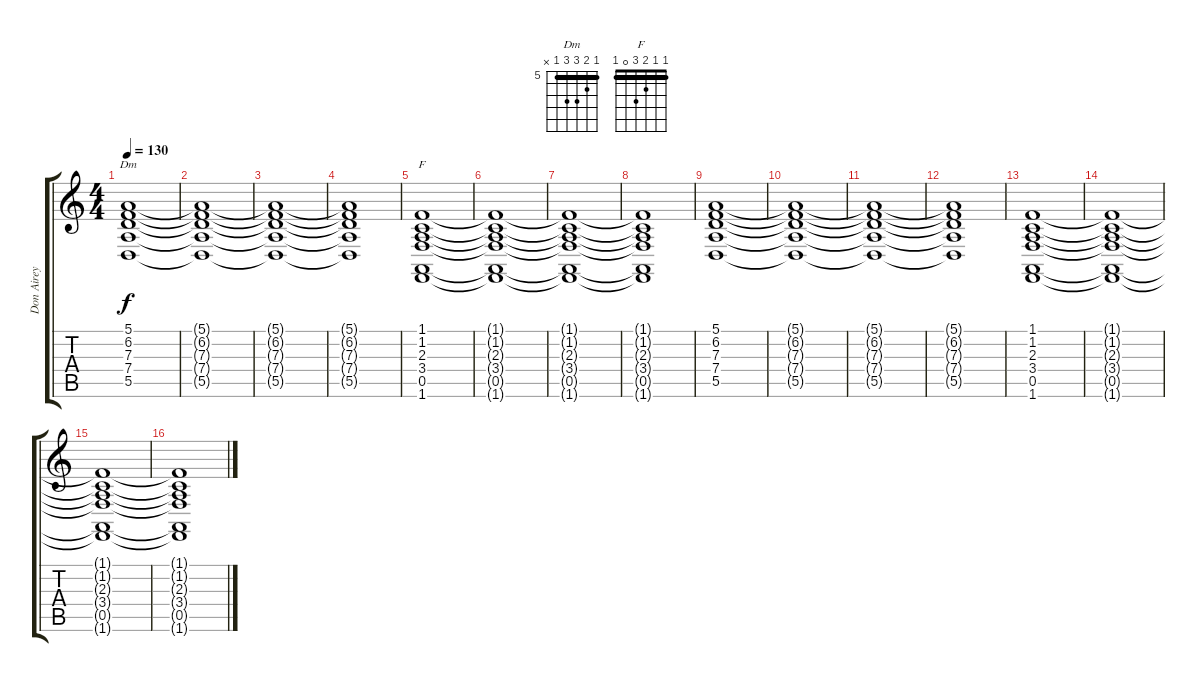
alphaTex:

\track ("Don Airey" "Don Airey") {instrument drawbarorgan}
\staff {score tabs}
\tuning (E4 B3 G3 D3 A2 E2) {hide}
\chord ("Dm" 5 6 7 7 5 x) {firstfret 5 barre 5}
\chord ("F" 1 1 2 3 0 1) {barre 1}
\ts (4 4)
\tempo 130
\clef g2
\ks c
(5.1 6.2 7.3 7.4 5.5).1{ch "Dm" dy f} |
(5.1{t} 6.2{t} 7.3{t} 7.4{t} 5.5{t}).1 |
(5.1{t} 6.2{t} 7.3{t} 7.4{t} 5.5{t}).1 |
(5.1{t} 6.2{t} 7.3{t} 7.4{t} 5.5{t}).1 |
(1.1 1.2 2.3 3.4 0.5 1.6).1{ch "F"} |
(1.1{t} 1.2{t} 2.3{t} 3.4{t} 0.5{t} 1.6{t}).1 |
(1.1{t} 1.2{t} 2.3{t} 3.4{t} 0.5{t} 1.6{t}).1 |
(1.1{t} 1.2{t} 2.3{t} 3.4{t} 0.5{t} 1.6{t}).1 |
(5.1 6.2 7.3 7.4 5.5).1 |
(5.1{t} 6.2{t} 7.3{t} 7.4{t} 5.5{t}).1 |
(5.1{t} 6.2{t} 7.3{t} 7.4{t} 5.5{t}).1 |
(5.1{t} 6.2{t} 7.3{t} 7.4{t} 5.5{t}).1 |
(1.1 1.2 2.3 3.4 0.5 1.6).1 |
(1.1{t} 1.2{t} 2.3{t} 3.4{t} 0.5{t} 1.6{t}).1 |
(1.1{t} 1.2{t} 2.3{t} 3.4{t} 0.5{t} 1.6{t}).1 |
(1.1{t} 1.2{t} 2.3{t} 3.4{t} 0.5{t} 1.6{t}).1
